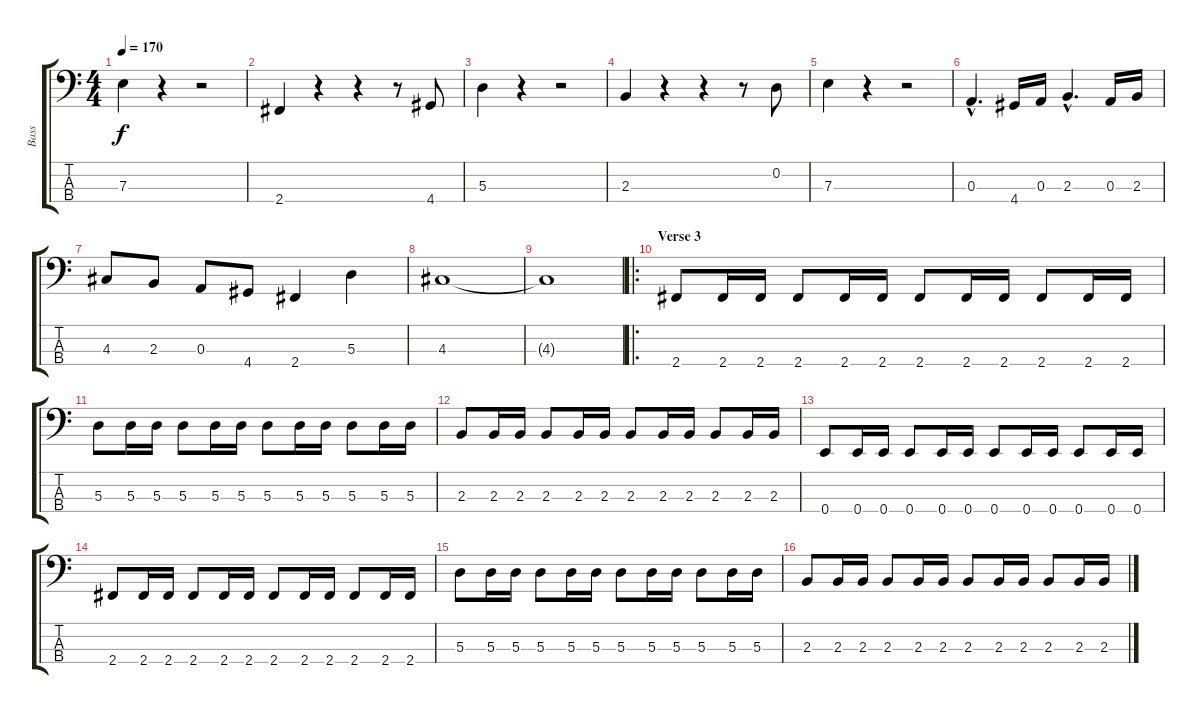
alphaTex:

\track ("Bass" "Bass") {instrument electricbassfinger}
\staff {score tabs}
\tuning (G2 D2 A1 E1) {hide}
\ts (4 4)
\tempo 170
\clef f4
\ks c
7.3.4{dy f} r.4 r.2 |
2.4.4 r.4 r.4 r.8 4.4.8 |
5.3.4 r.4 r.2 |
2.3.4 r.4 r.4 r.8 0.2.8 |
7.3.4 r.4 r.2 |
0.3{hac}.4{d} 4.4.16 0.3.16 2.3{hac}.4{d} 0.3.16 2.3.16 |
4.3.8 2.3.8 0.3.8 4.4.8 2.4.4 5.3.4 |
4.3.1 |
4.3{t}.1 |
\ro
\section ("" "Verse 3")
2.4.8 2.4.16 2.4.16 2.4.8 2.4.16 2.4.16 2.4.8 2.4.16 2.4.16 2.4.8 2.4.16 2.4.16 |
5.3.8 5.3.16 5.3.16 5.3.8 5.3.16 5.3.16 5.3.8 5.3.16 5.3.16 5.3.8 5.3.16 5.3.16 |
2.3.8 2.3.16 2.3.16 2.3.8 2.3.16 2.3.16 2.3.8 2.3.16 2.3.16 2.3.8 2.3.16 2.3.16 |
0.4.8 0.4.16 0.4.16 0.4.8 0.4.16 0.4.16 0.4.8 0.4.16 0.4.16 0.4.8 0.4.16 0.4.16 |
2.4.8 2.4.16 2.4.16 2.4.8 2.4.16 2.4.16 2.4.8 2.4.16 2.4.16 2.4.8 2.4.16 2.4.16 |
5.3.8 5.3.16 5.3.16 5.3.8 5.3.16 5.3.16 5.3.8 5.3.16 5.3.16 5.3.8 5.3.16 5.3.16 |
2.3.8 2.3.16 2.3.16 2.3.8 2.3.16 2.3.16 2.3.8 2.3.16 2.3.16 2.3.8 2.3.16 2.3.16
